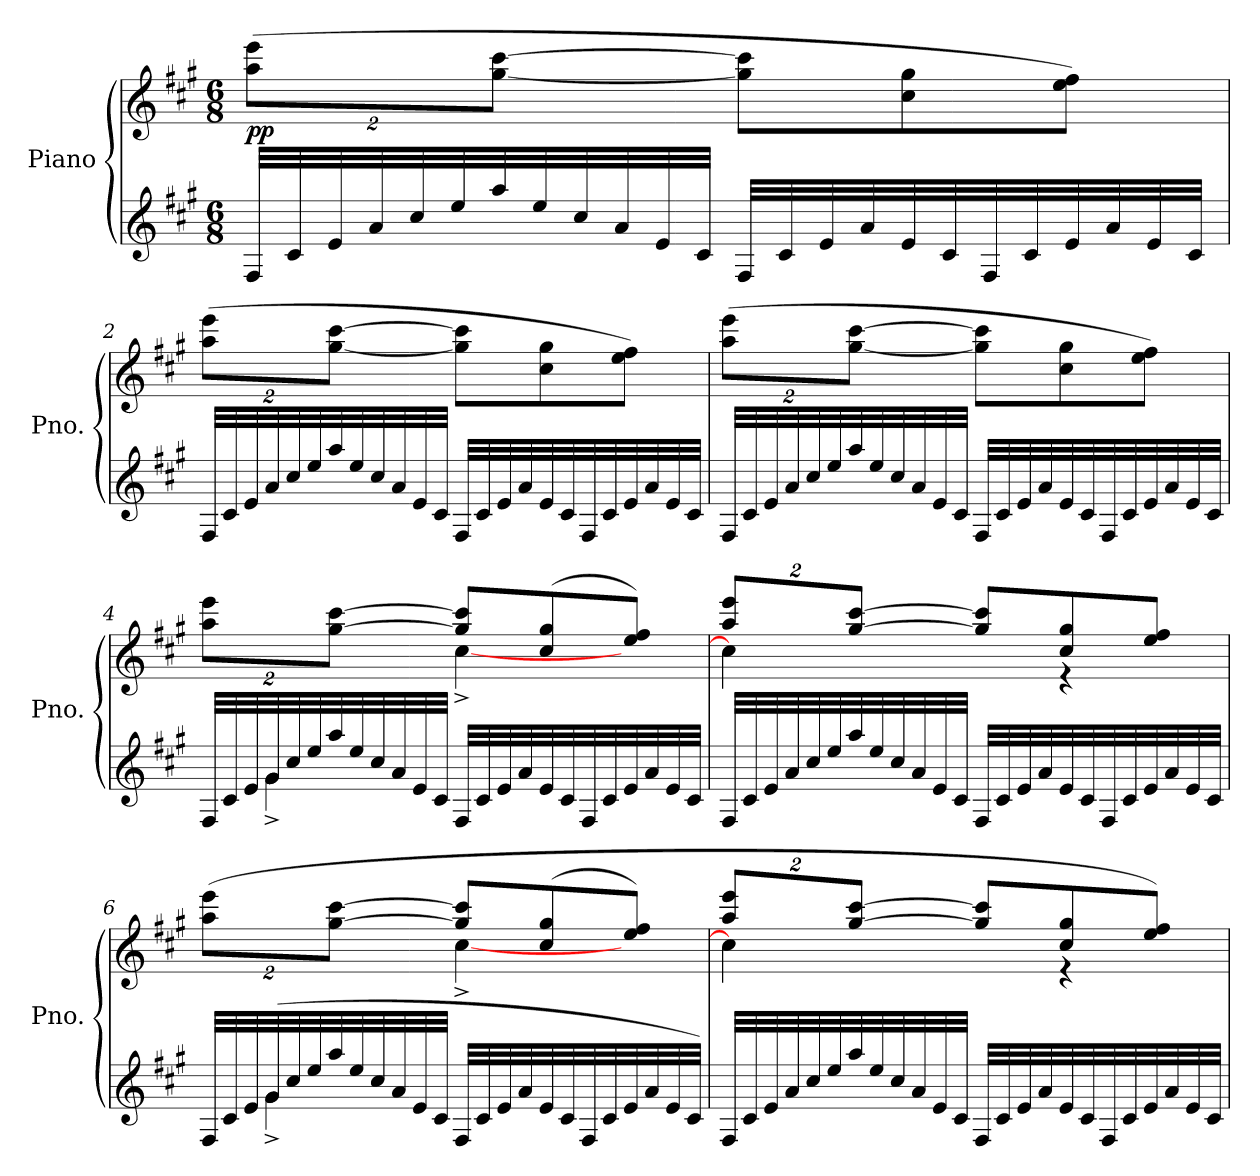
**kern	**kern	**dynam
*part1	*part1	*part1
*staff2	*staff1	*staff1/2
*I"Piano	*	*
*I'Pno.	*	*
*clefG2	*clefG2	*
*k[f#c#g#]	*k[f#c#g#]	*
*M6/8	*M6/8	*
*MM70	*MM70	*
*	*Xbrackettup	*
=1	=1	=1
!	!	!LO:DY:b
32F#/LLL	(>16%3aa\ 16%3eee\L	pp
32c#/	.	.
32e/	.	.
32a/	.	.
32cc#/	.	.
32ee/	.	.
32aa/	[16%3gg#\ [16%3ccc#\J	.
32ee/	.	.
32cc#/	.	.
32a/	.	.
32e/	.	.
32c#/JJJ	.	.
32F#/LLL	8gg#\] 8ccc#\]L	.
32c#/	.	.
32e/	.	.
32a/	.	.
32e/	8cc#\ 8gg#\	.
32c#/	.	.
32F#/	.	.
32c#/	.	.
32e/	8ee\ 8ff#\J)	.
32a/	.	.
32e/	.	.
32c#/JJJ	.	.
=2	=2	=2
32F#/LLL	(>16%3aa\ 16%3eee\L	.
32c#/	.	.
32e/	.	.
32a/	.	.
32cc#/	.	.
32ee/	.	.
32aa/	[16%3gg#\ [16%3ccc#\J	.
32ee/	.	.
32cc#/	.	.
32a/	.	.
32e/	.	.
32c#/JJJ	.	.
32F#/LLL	8gg#\] 8ccc#\]L	.
32c#/	.	.
32e/	.	.
32a/	.	.
32e/	8cc#\ 8gg#\	.
32c#/	.	.
32F#/	.	.
32c#/	.	.
32e/	8ee\ 8ff#\J)	.
32a/	.	.
32e/	.	.
32c#/JJJ	.	.
!!LO:LB:g=z
=3	=3	=3
32F#/LLL	(>16%3aa\ 16%3eee\L	.
32c#/	.	.
32e/	.	.
32a/	.	.
32cc#/	.	.
32ee/	.	.
32aa/	[16%3gg#\ [16%3ccc#\J	.
32ee/	.	.
32cc#/	.	.
32a/	.	.
32e/	.	.
32c#/JJJ	.	.
32F#/LLL	8gg#\] 8ccc#\]L	.
32c#/	.	.
32e/	.	.
32a/	.	.
32e/	8cc#\ 8gg#\	.
32c#/	.	.
32F#/	.	.
32c#/	.	.
32e/	8ee\ 8ff#\J)	.
32a/	.	.
32e/	.	.
32c#/JJJ	.	.
=4	=4	=4
*^	*^	*
32F#/LLL	16.ryy	(>16%3aa\ 16%3eee\L	4.ryy	.
32c#/	.	.	.	.
32e/	.	.	.	.
32g#/	4g#^\	.	.	.
32cc#/	.	.	.	.
32ee/	.	.	.	.
32aa/	.	[16%3gg#\ [16%3ccc#\J	.	.
32ee/	.	.	.	.
32cc#/	.	.	.	.
32a/	.	.	.	.
32e/	.	.	.	.
32c#/JJJ)	4ryy	.	.	.
32F#/LLL	.	8gg#/] 8ccc#/]L	((<[4cc#^\	.
32c#/	.	.	.	.
32e/	.	.	.	.
32a/	.	.	.	.
32e/	.	(8cc#/ 8gg#/	.	.
32c#/	.	.	.	.
32F#/	.	.	.	.
32c#/	8ryy	.	.	.
32e/	.	8ee/ 8ff#/J)	8ryy	.
32a/	.	.	.	.
32e/	.	.	.	.
32c#/JJJ	32ryy	.	.	.
*v	*v	*	*	*
!!LO:LB:g=z	!!
=5	=5	=5	=5
32F#/LLL	16%3aa/ 16%3eee/L	4cc#\]	.
32c#/	.	.	.
32e/	.	.	.
32a/	.	.	.
32cc#/	.	.	.
32ee/	.	.	.
32aa/	[16%3gg#/ [16%3ccc#/J	.	.
32ee/	.	.	.
32cc#/	.	4ryy	.
32a/	.	.	.
32e/	.	.	.
32c#/JJJ	.	.	.
32F#/LLL	8gg#/] 8ccc#/]L	.	.
32c#/	.	.	.
32e/	.	.	.
32a/	.	.	.
32e/	8cc#/ 8gg#/	4r	.
32c#/	.	.	.
32F#/	.	.	.
32c#/	.	.	.
32e/	8ee/ 8ff#/J	.	.
32a/	.	.	.
32e/	.	.	.
32c#/JJJ	.	.	.
!!LO:LB:g=z	!!
=6	=6	=6	=6
*^	*	*	*
32F#/LLL	16.ryy	(>16%3aa\ 16%3eee\L	4.ryy	.
32c#/	.	.	.	.
32e/	.	.	.	.
(>32g#/	4g#^\	.	.	.
32cc#/	.	.	.	.
32ee/	.	.	.	.
32aa/	.	[16%3gg#\ [16%3ccc#\J	.	.
32ee/	.	.	.	.
32cc#/	.	.	.	.
32a/	.	.	.	.
32e/	.	.	.	.
32c#/JJJ	4ryy	.	.	.
32F#/LLL	.	8gg#/] 8ccc#/]L	((<[4cc#^\	.
32c#/	.	.	.	.
32e/	.	.	.	.
32a/	.	.	.	.
32e/	.	(8cc#/ 8gg#/	.	.
32c#/	.	.	.	.
32F#/	.	.	.	.
32c#/	8ryy	.	.	.
32e/	.	8ee/ 8ff#/J)	8ryy	.
32a/	.	.	.	.
32e/	.	.	.	.
32c#/JJJ)	32ryy	.	.	.
*v	*v	*	*	*
=7	=7	=7	=7
32F#/LLL	16%3aa/ 16%3eee/L	4cc#\]	.
32c#/	.	.	.
32e/	.	.	.
32a/	.	.	.
32cc#/	.	.	.
32ee/	.	.	.
32aa/	[16%3gg#/ [16%3ccc#/J	.	.
32ee/	.	.	.
32cc#/	.	4ryy	.
32a/	.	.	.
32e/	.	.	.
32c#/JJJ	.	.	.
32F#/LLL	8gg#/] 8ccc#/]L	.	.
32c#/	.	.	.
32e/	.	.	.
32a/	.	.	.
32e/	8cc#/ 8gg#/	4r	.
32c#/	.	.	.
32F#/	.	.	.
32c#/	.	.	.
32e/	8ee/ 8ff#/J)	.	.
32a/	.	.	.
32e/	.	.	.
32c#/JJJ	.	.	.
*	*v	*v	*
=	=	=
*-	*-	*-
